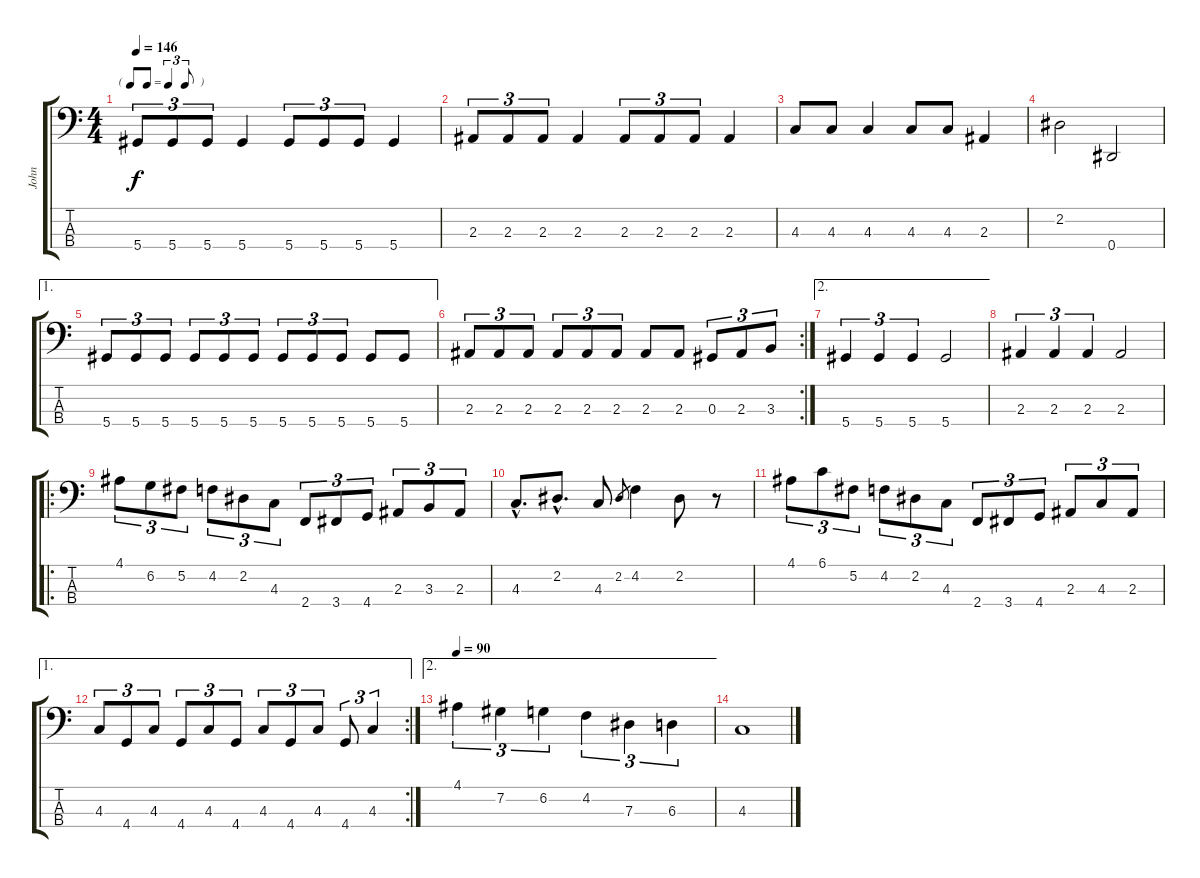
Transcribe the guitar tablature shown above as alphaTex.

\track ("John" "John") {instrument electricbassfinger}
\staff {score tabs}
\tuning (Gb2 Db2 Ab1 Eb1) {hide}
\ts (4 4)
\tf triplet8th
\tempo 146
\clef f4
\ks c
5.4.8{tu (3 2) dy f} 5.4.8{tu (3 2)} 5.4.8{tu (3 2)} 5.4.4 5.4.8{tu (3 2)} 5.4.8{tu (3 2)} 5.4.8{tu (3 2)} 5.4.4 |
2.3.8{tu (3 2)} 2.3.8{tu (3 2)} 2.3.8{tu (3 2)} 2.3.4 2.3.8{tu (3 2)} 2.3.8{tu (3 2)} 2.3.8{tu (3 2)} 2.3.4 |
4.3.8 4.3.8 4.3.4 4.3.8 4.3.8 2.3.4 |
2.2.2 0.4.2 |
\ae 1
5.4.8{tu (3 2)} 5.4.8{tu (3 2)} 5.4.8{tu (3 2)} 5.4.8{tu (3 2)} 5.4.8{tu (3 2)} 5.4.8{tu (3 2)} 5.4.8{tu (3 2)} 5.4.8{tu (3 2)} 5.4.8{tu (3 2)} 5.4.8 5.4.8 |
\rc 2
2.3.8{tu (3 2)} 2.3.8{tu (3 2)} 2.3.8{tu (3 2)} 2.3.8{tu (3 2)} 2.3.8{tu (3 2)} 2.3.8{tu (3 2)} 2.3.8 2.3.8 0.3.8{tu (3 2)} 2.3.8{tu (3 2)} 3.3.8{tu (3 2)} |
\ae 2
5.4.4{tu (3 2)} 5.4.4{tu (3 2)} 5.4.4{tu (3 2)} 5.4.2 |
2.3.4{tu (3 2)} 2.3.4{tu (3 2)} 2.3.4{tu (3 2)} 2.3.2 |
\ro
4.1.8{tu (3 2)} 6.2.8{tu (3 2)} 5.2.8{tu (3 2)} 4.2.8{tu (3 2)} 2.2.8{tu (3 2)} 4.3.8{tu (3 2)} 2.4.8{tu (3 2)} 3.4.8{tu (3 2)} 4.4.8{tu (3 2)} 2.3.8{tu (3 2)} 3.3.8{tu (3 2)} 2.3.8{tu (3 2)} |
4.3{hac}.8{d} 2.2{hac}.8{d} 4.3.8 2.2.8{gr} 4.2.4 2.2.8 r.8 |
4.1.8{tu (3 2)} 6.1.8{tu (3 2)} 5.2.8{tu (3 2)} 4.2.8{tu (3 2)} 2.2.8{tu (3 2)} 4.3.8{tu (3 2)} 2.4.8{tu (3 2)} 3.4.8{tu (3 2)} 4.4.8{tu (3 2)} 2.3.8{tu (3 2)} 4.3.8{tu (3 2)} 2.3.8{tu (3 2)} |
\ae 1
\rc 2
4.3.8{tu (3 2)} 4.4.8{tu (3 2)} 4.3.8{tu (3 2)} 4.4.8{tu (3 2)} 4.3.8{tu (3 2)} 4.4.8{tu (3 2)} 4.3.8{tu (3 2)} 4.4.8{tu (3 2)} 4.3.8{tu (3 2)} 4.4.8{tu (3 2)} 4.3.4{tu (3 2)} |
\ae 2
\tempo 90
4.1.4{tu (3 2)} 7.2.4{tu (3 2)} 6.2.4{tu (3 2)} 4.2.4{tu (3 2)} 7.3.4{tu (3 2)} 6.3.4{tu (3 2)} |
4.3.1
